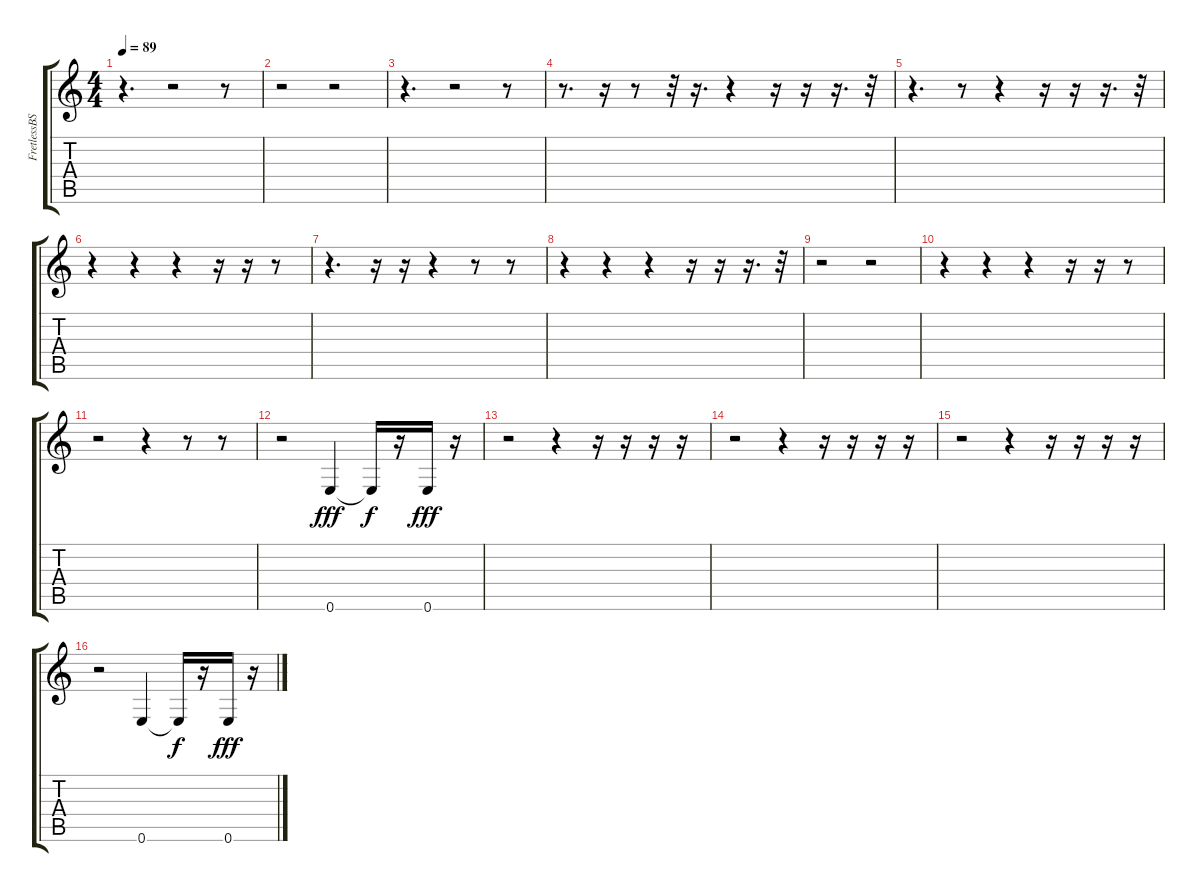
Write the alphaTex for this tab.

\track ("FretlessBS" "FretlessBS") {instrument fretlessbass}
\staff {score tabs}
\tuning (E4 B3 G3 D3 A2 E2) {hide}
\ts (4 4)
\tempo 89
\clef g2
\ks c
r.4{d dy fff} r.2 r.8 |
r.2 r.2 |
r.4{d} r.2 r.8 |
r.8{d} r.16 r.8 r.32 r.16{d} r.4 r.16 r.16 r.16{d} r.32 |
r.4{d} r.8 r.4 r.16 r.16 r.16{d} r.32 |
r.4 r.4 r.4 r.16 r.16 r.8 |
r.4{d} r.16 r.16 r.4 r.8 r.8 |
r.4 r.4 r.4 r.16 r.16 r.16{d} r.32 |
r.2 r.2 |
r.4 r.4 r.4 r.16 r.16 r.8 |
r.2 r.4 r.8 r.8 |
r.2 0.6.4 0.6{t}.16{dy f} r.16 0.6.16{dy fff} r.16 |
r.2 r.4 r.16 r.16 r.16 r.16 |
r.2 r.4 r.16 r.16 r.16 r.16 |
r.2 r.4 r.16 r.16 r.16 r.16 |
r.2 0.6.4 0.6{t}.16{dy f} r.16 0.6.16{dy fff} r.16
